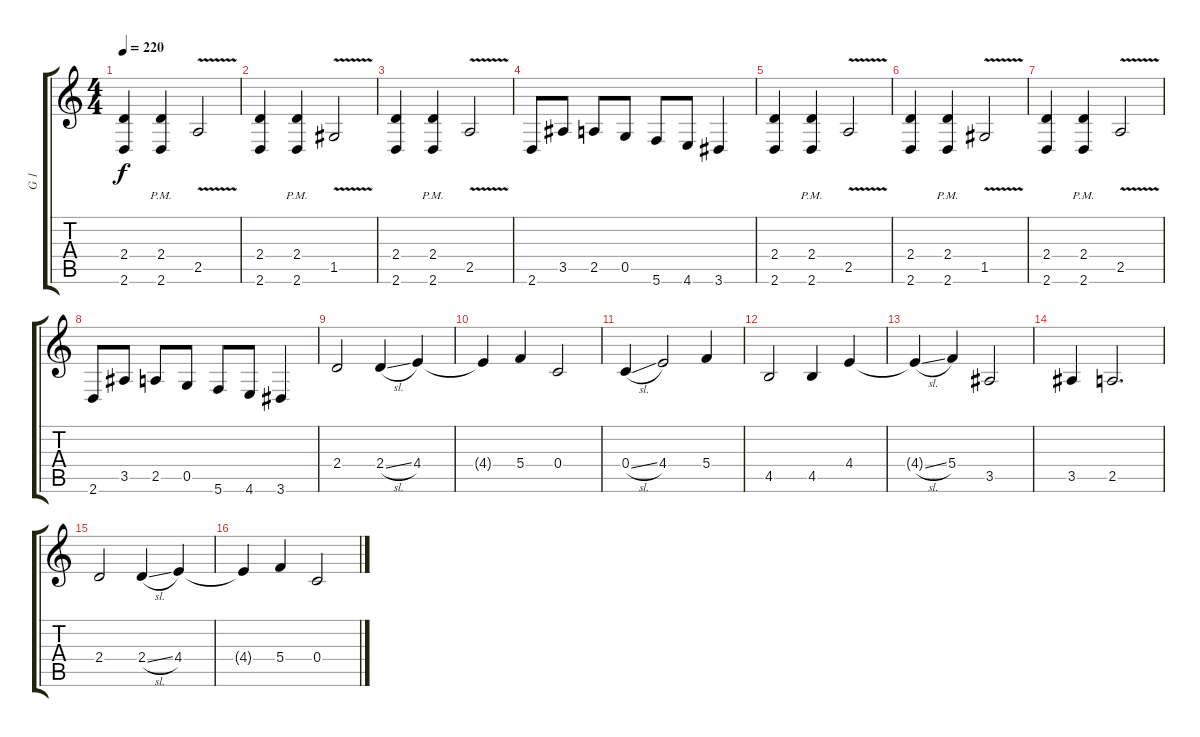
\track ("G 1" "G 1") {instrument distortionguitar}
\staff {score tabs}
\tuning (D4 C4 G3 C3 G2 C2) {hide}
\ts (4 4)
\tempo 220
\clef g2
\ks c
(2.4 2.6).4{dy f} (2.4{pm} 2.6{pm}).4 2.5{v}.2 |
(2.4 2.6).4 (2.4{pm} 2.6{pm}).4 1.5{v}.2 |
(2.4 2.6).4 (2.4{pm} 2.6{pm}).4 2.5{v}.2 |
2.6.8 3.5.8 2.5.8 0.5.8 5.6.8 4.6.8 3.6.4 |
(2.4 2.6).4 (2.4{pm} 2.6{pm}).4 2.5{v}.2 |
(2.4 2.6).4 (2.4{pm} 2.6{pm}).4 1.5{v}.2 |
(2.4 2.6).4 (2.4{pm} 2.6{pm}).4 2.5{v}.2 |
2.6.8 3.5.8 2.5.8 0.5.8 5.6.8 4.6.8 3.6.4 |
2.4.2 2.4{sl}.4 4.4.4 |
4.4{t}.4 5.4.4 0.4.2 |
0.4{sl}.4 4.4.2 5.4.4 |
4.5.2 4.5.4 4.4.4 |
4.4{sl t}.4 5.4.4 3.5.2 |
3.5.4 2.5.2{d} |
2.4.2 2.4{sl}.4 4.4.4 |
4.4{t}.4 5.4.4 0.4.2
